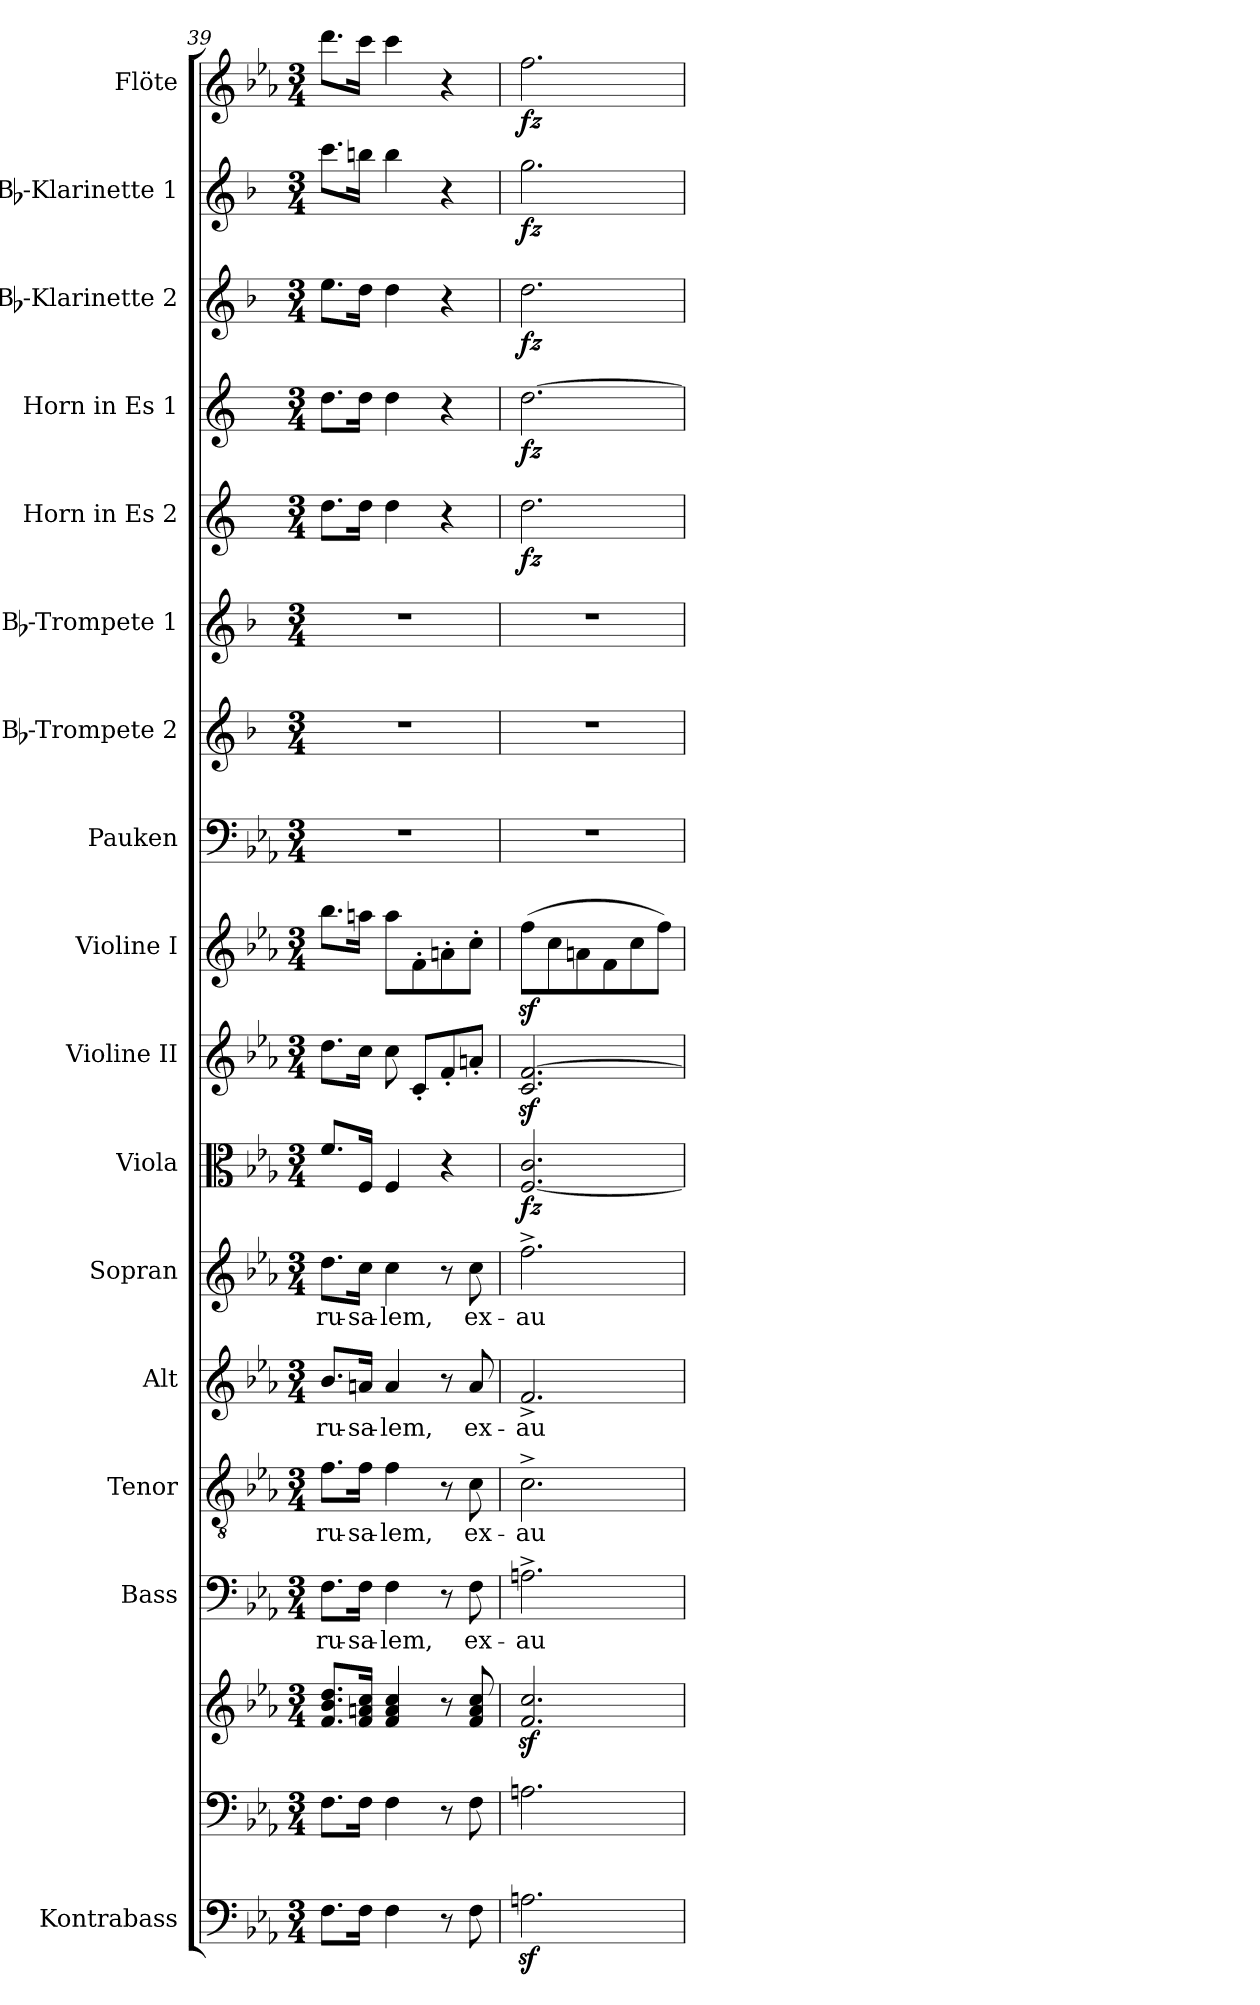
**kern	**kern	**kern	**kern	**text	**kern	**text	**kern	**text	**kern	**text	**kern	**dynam	**kern	**kern	**kern	**kern	**kern	**kern	**dynam	**kern	**dynam	**kern	**dynam	**kern	**dynam	**kern	**dynam
*part17	*part16	*part16	*part15	*part15	*part14	*part14	*part13	*part13	*part12	*part12	*part11	*part11	*part10	*part9	*part8	*part7	*part6	*part5	*part5	*part4	*part4	*part3	*part3	*part2	*part2	*part1	*part1
*staff18	*staff17	*staff16	*staff15	*staff15	*staff14	*staff14	*staff13	*staff13	*staff12	*staff12	*staff11	*staff11	*staff10	*staff9	*staff8	*staff7	*staff6	*staff5	*staff5	*staff4	*staff4	*staff3	*staff3	*staff2	*staff2	*staff1	*staff1
*I"Kontrabass	*	*	*I"Bass	*	*I"Tenor	*	*I"Alt	*	*I"Sopran	*	*I"Viola	*	*I"Violine II	*I"Violine I	*I"Pauken	*I"Bb-Trompete 2	*I"Bb-Trompete 1	*I"Horn in Es 2	*	*I"Horn in Es 1	*	*I"Bb-Klarinette 2	*	*I"Bb-Klarinette 1	*	*I"Flöte	*
*I'Kb.	*	*	*I'B.	*	*I'T.	*	*I'A.	*	*I'S.	*	*I'Vla.	*	*I'Vl. II	*I'Vl. I	*I'Pk.	*I'Bb Trp. 2	*I'Bb Trp. 1	*	*	*	*	*I'Bb Kl. 2	*	*I'Bb Kl. 1	*	*I'Fl.	*
*clefF4	*clefF4	*clefG2	*clefF4	*	*clefGv2	*	*clefG2	*	*clefG2	*	*clefC3	*	*clefG2	*clefG2	*clefF4	*clefG2	*clefG2	*clefG2	*	*clefG2	*	*clefG2	*	*clefG2	*	*clefG2	*
*ITrd7c12	*	*	*	*	*	*	*	*	*	*	*	*	*	*	*	*ITrd1c2	*ITrd1c2	*ITrd5c9	*	*ITrd5c9	*	*ITrd1c2	*	*ITrd1c2	*	*	*
*k[b-e-a-]	*k[b-e-a-]	*k[b-e-a-]	*k[b-e-a-]	*	*k[b-e-a-]	*	*k[b-e-a-]	*	*k[b-e-a-]	*	*k[b-e-a-]	*	*k[b-e-a-]	*k[b-e-a-]	*k[b-e-a-]	*k[b-e-a-]	*k[b-e-a-]	*k[b-e-a-]	*	*k[b-e-a-]	*	*k[b-e-a-]	*	*k[b-e-a-]	*	*k[b-e-a-]	*
*E-:	*E-:	*E-:	*E-:	*	*E-:	*	*E-:	*	*E-:	*	*E-:	*	*E-:	*E-:	*E-:	*E-:	*E-:	*E-:	*	*E-:	*	*E-:	*	*E-:	*	*E-:	*
*M3/4	*M3/4	*M3/4	*M3/4	*	*M3/4	*	*M3/4	*	*M3/4	*	*M3/4	*	*M3/4	*M3/4	*M3/4	*M3/4	*M3/4	*M3/4	*	*M3/4	*	*M3/4	*	*M3/4	*	*M3/4	*
=39	=39	=39	=39	=39	=39	=39	=39	=39	=39	=39	=39	=39	=39	=39	=39	=39	=39	=39	=39	=39	=39	=39	=39	=39	=39	=39	=39
!	!	!	!	!LO:LY:b	!	!LO:LY:b	!	!LO:LY:b	!	!LO:LY:b	!	!	!	!	!	!	!	!	!	!	!	!	!	!	!	!	!
8.FF\L	8.F\L	8.f/ 8.b-/ 8.dd/L	8.F\L	-ru-	8.f\L	-ru-	8.b-/L	-ru-	8.dd\L	-ru-	8.f/L	.	8.dd\L	8.bb-\L	2.r	2.r	2.r	8.f\L	.	8.f\L	.	8.dd\L	.	8.bb-\L	.	8.ddd\L	.
!	!	!	!	!LO:LY:b	!	!LO:LY:b	!	!LO:LY:b	!	!LO:LY:b	!	!	!	!	!	!	!	!	!	!	!	!	!	!	!	!	!
16FF\Jk	16F\Jk	16f/ 16an/ 16cc/Jk	16F\Jk	-sa-	16f\Jk	-sa-	16an/Jk	-sa-	16cc\Jk	-sa-	16F/Jk	.	16cc\Jk	16aan\Jk	.	.	.	16f\Jk	.	16f\Jk	.	16cc\Jk	.	16aan\Jk	.	16ccc\Jk	.
!	!	!	!	!LO:LY:b	!	!LO:LY:b	!	!LO:LY:b	!	!LO:LY:b	!	!	!	!	!	!	!	!	!	!	!	!	!	!	!	!	!
4FF\	4F\	4f/ 4a/ 4cc/	4F\	-lem,	4f\	-lem,	4a/	-lem,	4cc\	-lem,	4F/	.	8cc\	8aa\L	.	.	.	4f\	.	4f\	.	4cc\	.	4aa\	.	4ccc\	.
.	.	.	.	.	.	.	.	.	.	.	.	.	8c'</L	8f'>\	.	.	.	.	.	.	.	.	.	.	.	.	.
8r	8r	8r	8r	.	8r	.	8r	.	8r	.	4r	.	8f'</	8an'>\	.	.	.	4r	.	4r	.	4r	.	4r	.	4r	.
!	!	!	!	!LO:LY:b	!	!LO:LY:b	!	!LO:LY:b	!	!LO:LY:b	!	!	!	!	!	!	!	!	!	!	!	!	!	!	!	!	!
8FF\	8F\	8f/ 8a/ 8cc/	8F\	ex-	8c\	ex-	8a/	ex-	8cc\	ex-	.	.	8an'</J	8cc'>\J	.	.	.	.	.	.	.	.	.	.	.	.	.
=40	=40	=40	=40	=40	=40	=40	=40	=40	=40	=40	=40	=40	=40	=40	=40	=40	=40	=40	=40	=40	=40	=40	=40	=40	=40	=40	=40
!	!	!	!	!LO:LY:b	!	!LO:LY:b	!	!LO:LY:b	!	!LO:LY:b	!	!LO:DY:b	!	!	!	!	!	!	!LO:DY:b	!	!LO:DY:b	!	!LO:DY:b	!	!LO:DY:b	!	!LO:DY:b
2.AAnz<\	2.An\	2.f/z< 2.cc/z<	2.An^>\	-au-	2.c^>\	-au-	2.f^>/	-au-	2.ff^>\	-au-	[2.F/ 2.c/	fz	2.c/z< [>2.f/z<	(>8ffz<\L	2.r	2.r	2.r	2.f\	fz	[2.f\	fz	2.cc\	fz	2.ff\	fz	2.ff\	fz
.	.	.	.	.	.	.	.	.	.	.	.	.	.	8cc\	.	.	.	.	.	.	.	.	.	.	.	.	.
.	.	.	.	.	.	.	.	.	.	.	.	.	.	8an\	.	.	.	.	.	.	.	.	.	.	.	.	.
.	.	.	.	.	.	.	.	.	.	.	.	.	.	8f\	.	.	.	.	.	.	.	.	.	.	.	.	.
.	.	.	.	.	.	.	.	.	.	.	.	.	.	8cc\	.	.	.	.	.	.	.	.	.	.	.	.	.
.	.	.	.	.	.	.	.	.	.	.	.	.	.	8ff\J)	.	.	.	.	.	.	.	.	.	.	.	.	.
=	=	=	=	=	=	=	=	=	=	=	=	=	=	=	=	=	=	=	=	=	=	=	=	=	=	=	=
*-	*-	*-	*-	*-	*-	*-	*-	*-	*-	*-	*-	*-	*-	*-	*-	*-	*-	*-	*-	*-	*-	*-	*-	*-	*-	*-	*-
